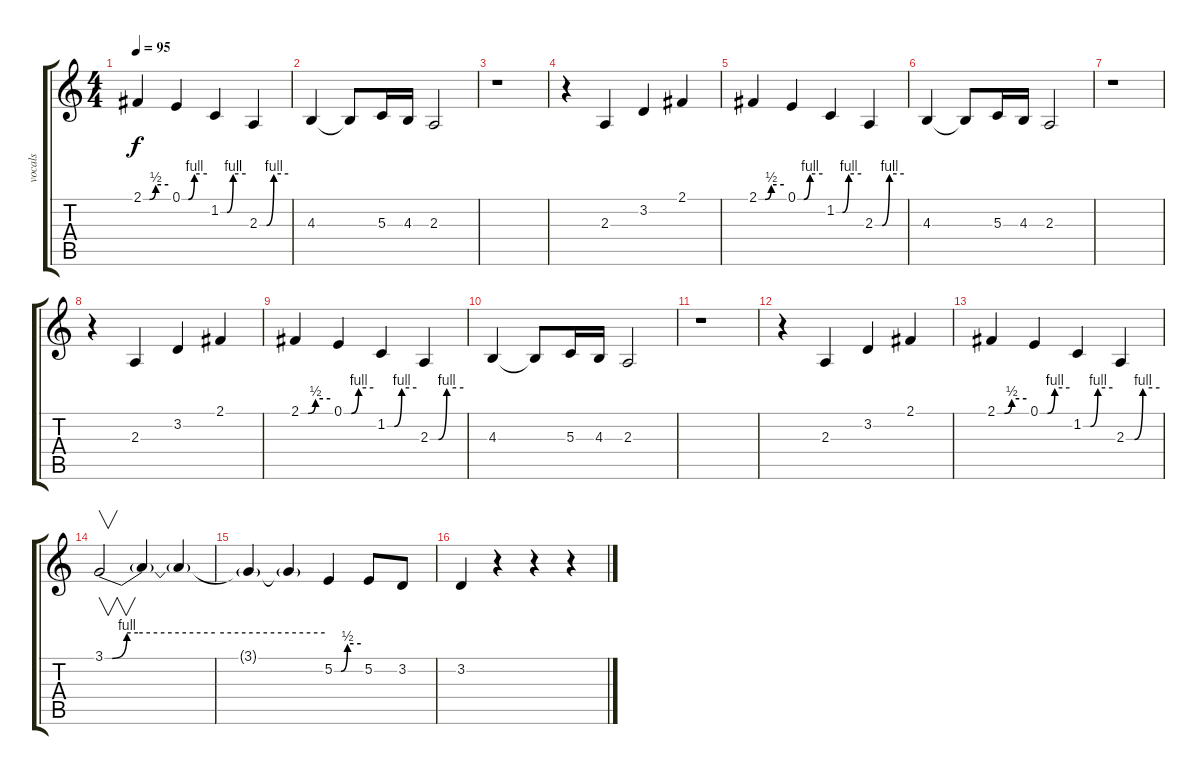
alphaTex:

\track ("vocals" "vocals") {instrument lead2sawtooth}
\staff {score tabs}
\tuning (E4 B3 G3 D3 A2 E2) {hide}
\ts (4 4)
\tempo 95
\clef g2
\ks c
2.1{be (custom 0 0 15 0 30 2 60 2)}.4{dy f} 0.1{be (custom 0 0 15 0 30 4 60 4)}.4 1.2{be (custom 0 0 15 0 30 4 60 4)}.4 2.3{be (custom 0 0 15 0 30 4 60 4)}.4 |
4.3.4 4.3{t}.8 5.3.16 4.3.16 2.3.2 |
r.1 |
r.4 2.3.4 3.2.4 2.1.4 |
2.1{be (custom 0 0 15 0 30 2 60 2)}.4 0.1{be (custom 0 0 15 0 30 4 60 4)}.4 1.2{be (custom 0 0 15 0 30 4 60 4)}.4 2.3{be (custom 0 0 15 0 30 4 60 4)}.4 |
4.3.4 4.3{t}.8 5.3.16 4.3.16 2.3.2 |
r.1 |
r.4 2.3.4 3.2.4 2.1.4 |
2.1{be (custom 0 0 15 0 30 2 60 2)}.4 0.1{be (custom 0 0 15 0 30 4 60 4)}.4 1.2{be (custom 0 0 15 0 30 4 60 4)}.4 2.3{be (custom 0 0 15 0 30 4 60 4)}.4 |
4.3.4 4.3{t}.8 5.3.16 4.3.16 2.3.2 |
r.1 |
r.4 2.3.4 3.2.4 2.1.4 |
2.1{be (custom 0 0 15 0 30 2 60 2)}.4 0.1{be (custom 0 0 15 0 30 4 60 4)}.4 1.2{be (custom 0 0 15 0 30 4 60 4)}.4 2.3{be (custom 0 0 15 0 30 4 60 4)}.4 |
3.1{be (custom 0 0 2 0 6 4 9 4 30 4 60 4)}.2{v} 3.1{t}.4 3.1{t}.4 |
3.1{t}.4 3.1{t}.4 5.2{be (custom 0 0 15 0 30 2 60 2)}.4 5.2.8 3.2.8 |
3.2.4 r.4 r.4 r.4
